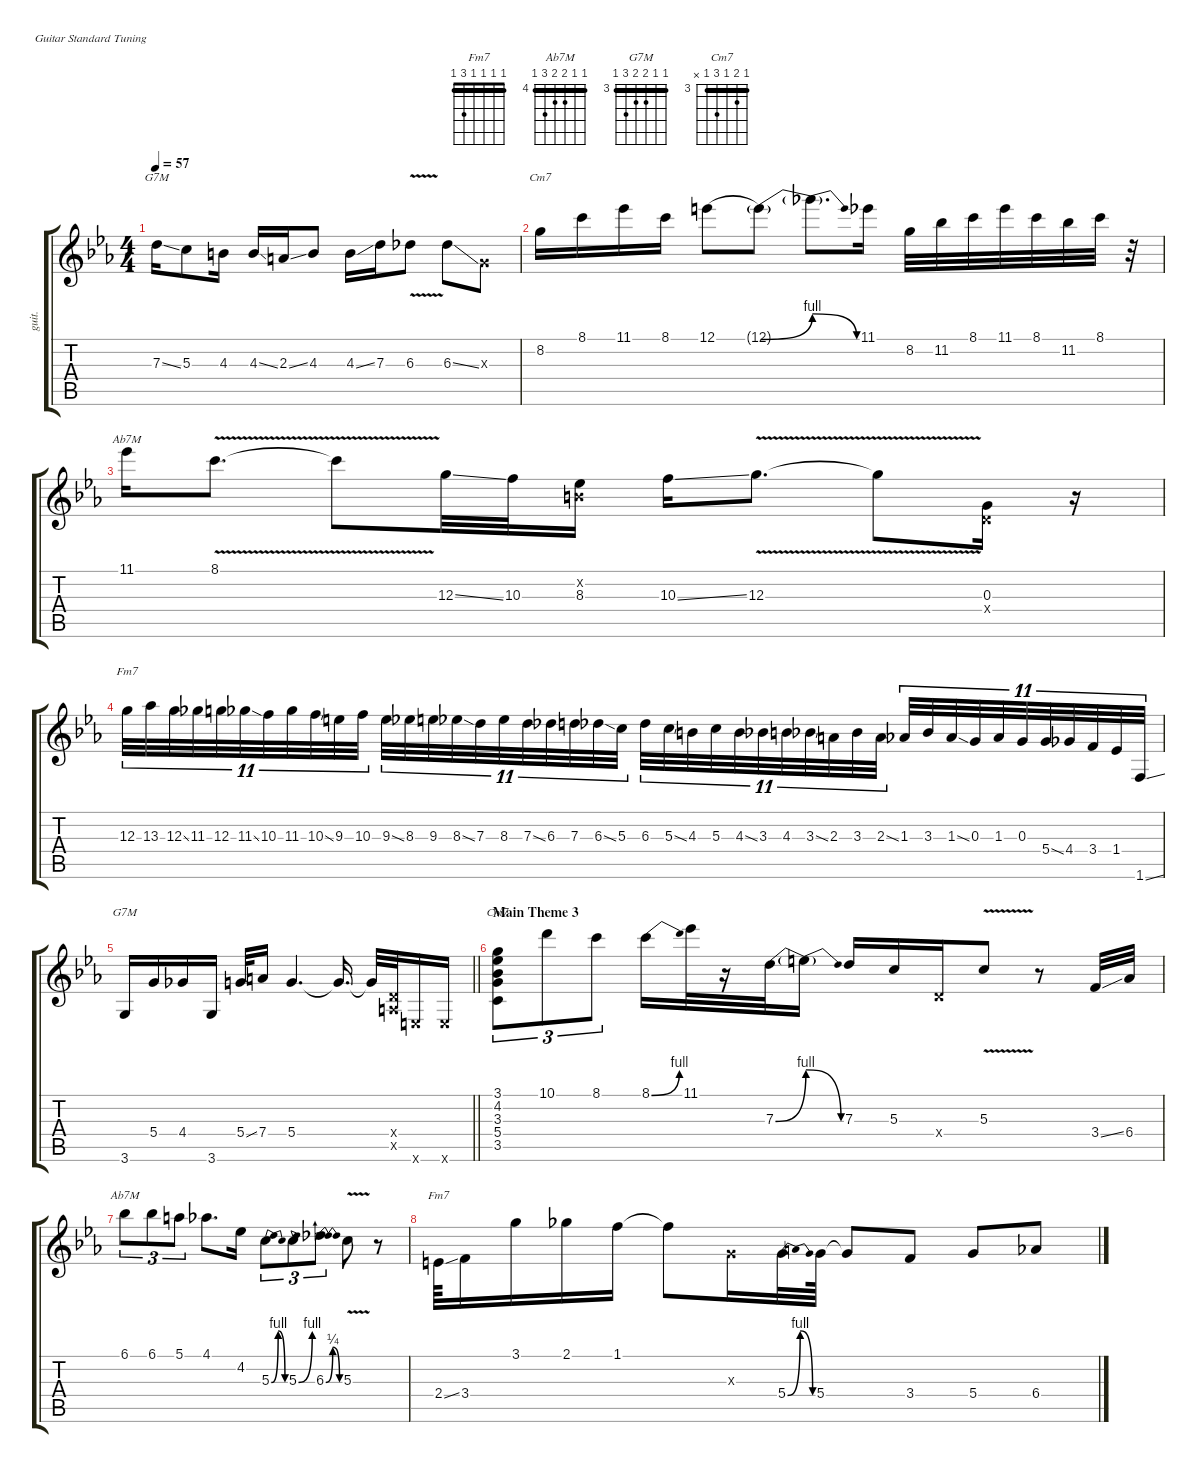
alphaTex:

\defaultSystemsLayout 4
\hideDynamics
\bracketExtendMode groupsimilarinstruments
\otherSystemsTrackNameOrientation horizontal
\track ("Lead 1-hid" "guit.") {defaultSystemsLayout 4 mute instrument overdrivenguitar}
\staff {score tabs}
\tuning (E4 B3 G3 D3 A2 E2)
\chord ("Fm7" 1 1 1 1 3 1) {barre (1 1 1 1)}
\chord ("Ab7M" 4 4 5 5 6 4) {firstfret 4 barre (4 4)}
\chord ("G7M" 3 3 4 4 5 3) {firstfret 3 barre (3 3)}
\chord ("Cm7" 3 4 3 5 3 x) {firstfret 3 barre (3 3)}
\ts (4 4)
\tempo 57
\clef g2
\ks cminor
7.3{ss acc forcenatural}.16{ch "G7M" dy f} 5.3{acc forcenatural}.8 4.3{acc forcenatural}.16 4.3{ss acc forcenatural}.16 2.3{ss acc forcenatural}.16 4.3{acc forcenatural}.8 4.3{ss acc forcenatural}.16 7.3{acc forcenatural}.16 6.3{v acc b}.8 6.3{ss acc b}.8 0.3{x acc forcenatural}.8 |
8.2{acc forcenatural}.16{ch "Cm7"} 8.1{acc forcenatural}.16 11.1{acc b}.16 8.1{acc forcenatural}.16 12.1{be (hold 0 0 60 0) acc forcenatural}.8 12.1{be (bend 0 0 60 4) t acc forcenatural}.8 12.1{be (release 0 4 60 0) t}.8{d} 11.1{acc b}.16 8.2{acc forcenatural}.32 11.2{acc b}.32 8.1{acc forcenatural}.32 11.1{acc b}.32 8.1{acc forcenatural}.32 11.2{acc b}.32 8.1{acc forcenatural}.32 r.32 |
11.1{acc b}.16{ch "Ab7M"} 8.1{v acc forcenatural}.8{d} 8.1{v t acc forcenatural}.8 12.3{ss acc forcenatural}.32 10.3{acc forcenatural}.32 (0.2{x acc forcenatural} 8.3{acc b}).16 10.3{ss acc forcenatural}.16 12.3{v acc forcenatural}.8{d} 12.3{v t acc forcenatural}.8 (0.3{acc forcenatural} 0.4{x acc forcenatural}).16 r.16 |
12.3{acc forcenatural}.32{tu (11 8) ch "Fm7"} 13.3{acc b}.32{tu (11 8)} 12.3{ss acc forcenatural}.32{tu (11 8)} 11.3{acc b}.32{tu (11 8)} 12.3{acc forcenatural}.32{tu (11 8)} 11.3{ss acc b}.32{tu (11 8)} 10.3{acc forcenatural}.32{tu (11 8)} 11.3{acc b}.32{tu (11 8)} 10.3{ss acc forcenatural}.32{tu (11 8)} 9.3{acc forcenatural}.32{tu (11 8)} 10.3{acc forcenatural}.32{tu (11 8)} 9.3{ss acc forcenatural}.32{tu (11 8)} 8.3{acc b}.32{tu (11 8)} 9.3{acc forcenatural}.32{tu (11 8)} 8.3{ss acc b}.32{tu (11 8)} 7.3{acc forcenatural}.32{tu (11 8)} 8.3{acc b}.32{tu (11 8)} 7.3{ss acc forcenatural}.32{tu (11 8)} 6.3{acc b}.32{tu (11 8)} 7.3{acc forcenatural}.32{tu (11 8)} 6.3{ss acc b}.32{tu (11 8)} 5.3{acc forcenatural}.32{tu (11 8)} 6.3{acc b}.32{tu (11 8)} 5.3{ss acc forcenatural}.32{tu (11 8)} 4.3{acc forcenatural}.32{tu (11 8)} 5.3{acc forcenatural}.32{tu (11 8)} 4.3{ss acc forcenatural}.32{tu (11 8)} 3.3{acc b}.32{tu (11 8)} 4.3{acc forcenatural}.32{tu (11 8)} 3.3{ss acc b}.32{tu (11 8)} 2.3{acc forcenatural}.32{tu (11 8)} 3.3{acc b}.32{tu (11 8)} 2.3{ss acc forcenatural}.32{tu (11 8)} 1.3{acc b}.32{tu (11 8)} 3.3{acc b}.32{tu (11 8)} 1.3{ss acc b}.32{tu (11 8)} 0.3{acc forcenatural}.32{tu (11 8)} 1.3{acc b}.32{tu (11 8)} 0.3{acc forcenatural}.32{tu (11 8)} 5.4{ss acc forcenatural}.32{tu (11 8)} 4.4{acc b}.32{tu (11 8)} 3.4{acc forcenatural}.32{tu (11 8)} 1.4{acc b}.32{tu (11 8)} 1.6{ss acc forcenatural}.32{tu (11 8)} |
\barLineRight lightlight
3.6{acc forcenatural}.16{ch "G7M"} 5.4{acc forcenatural}.16 4.4{acc b}.16 3.6{acc forcenatural}.16 5.4{ss acc forcenatural}.32 7.4{acc forcenatural}.16 5.4{acc forcenatural}.4{d} 5.4{t acc forcenatural}.16{d} 5.4{t acc forcenatural}.32 (0.4{x acc forcenatural} 0.5{x acc forcenatural}).32 0.6{x acc forcenatural}.16 0.6{x acc forcenatural}.16 |
\section ("" "Main Theme 3")
(3.5{acc forcenatural} 5.4{acc forcenatural} 3.3{acc b} 4.2{acc b} 3.1{acc forcenatural}).8{tu (3 2) ch "Cm7" dy mf} 10.1{acc forcenatural}.8{tu (3 2) dy f} 8.1{acc forcenatural}.8{tu (3 2)} 8.1{be (bend 0 0 30 4) acc forcenatural}.16 11.1{acc b}.32 r.16 7.3{be (bend 0 0 60 4) acc forcenatural}.32 7.3{be (release 0 4 60 0) t}.16 7.3{acc forcenatural}.16 5.3{acc forcenatural}.16 0.4{x acc forcenatural}.16 5.3{v acc forcenatural}.8 r.8 3.4{ss acc forcenatural}.32 6.4{acc b}.32 |
6.1{acc b}.8{tu (3 2) ch "Ab7M"} 6.1{acc b}.8{tu (3 2)} 5.1{acc forcenatural}.8{tu (3 2)} 4.1{acc b}.8{d} 4.2{acc b}.16 5.3{be (bendrelease 0 0 15 4 30 4 45 0) acc forcenatural}.8{tu (3 2)} 5.3{be (bend 0 0 30 4) acc forcenatural}.8{tu (3 2)} 6.3{be (bendrelease 0 0 15 1 30 1 45 0) acc b}.8{tu (3 2)} 5.3{v acc forcenatural}.8 r.8 |
2.4{ss acc forcenatural}.64{ch "Fm7"} 3.4{acc forcenatural}.16 3.1{acc forcenatural}.16 2.1{acc b}.16 1.1{acc forcenatural}.16 1.1{t acc forcenatural}.8 0.3{x acc forcenatural}.16 5.4{be (bendrelease 0 0 15 4 30 4 45 0) acc forcenatural}.32 5.4{acc forcenatural}.64 5.4{t acc forcenatural}.8 3.4{acc forcenatural}.8 5.4{acc forcenatural}.8 6.4{acc b}.8
